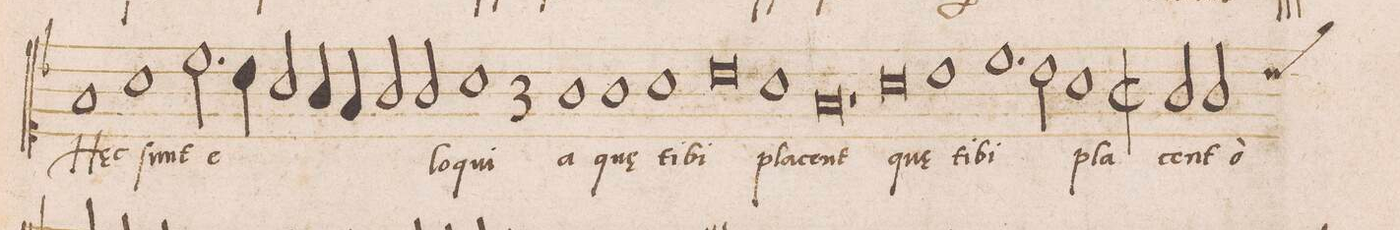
**kern	**text
*I"DISCANTVS	*
*clefC1	*
*k[b-]	*
*met(C|)	*
*M2/1	*
1f	Hęc
1a	ſunt
=67-	=67-
2.cc\	e-
4b-\	.
2a/	.
4g/	.
4f/	.
=68-	=68-
2g/	.
2g/	-lo-
1a	-qui-
=69-	=69-
*M3/2	*
*met(3)	*
*rscale:2	*
2g\	-a
2g\	quę
2a\	ti-
=70-	=70-
1b-	-bi
2a\	pla-
=71-	=71-
1f	-cent
2r	.
=72-	=72-
1a	quę
2b-\	ti-
=73-	=73-
2.cc\	-bi
4b-\	.
2a\	pla-
*rscale:1	*
=74-	=74-
*M2/1	*
*met(C|)	*
2g/	-cent
*custos:b	*
2g/	ò
*-	*-
